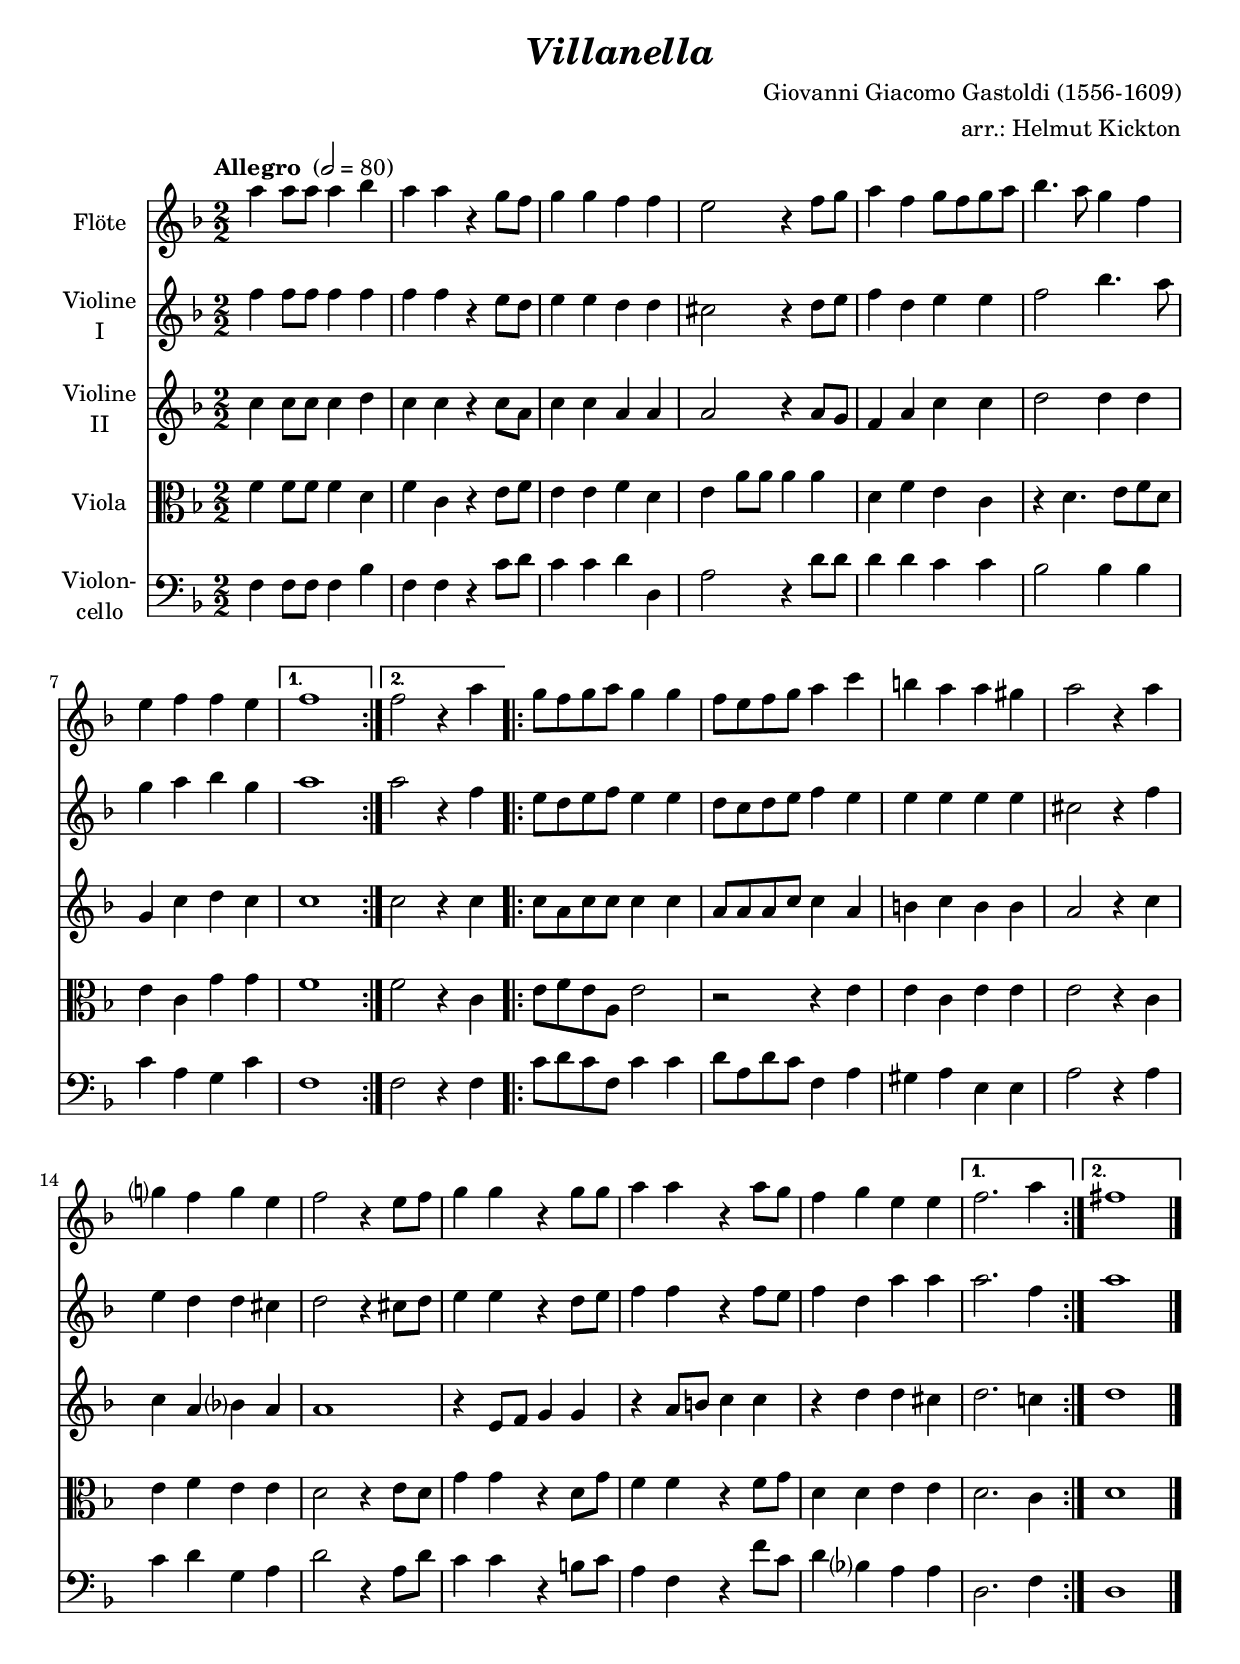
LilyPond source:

\version "2.14.2"
\include "deutsch.ly"

#(set-global-staff-size 20)

\header {
  title     = \markup \bold \italic "Villanella"
  composer  = "Giovanni Giacomo Gastoldi (1556-1609)"
  arranger  = "arr.: Helmut Kickton"
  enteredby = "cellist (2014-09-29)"
}

voiceconsts = {
  \key c \major
  \time 2/2
  \tempo "Allegro " 2=80
  \numericTimeSignature
  \compressFullBarRests
%  \set tupletSpannerDuration = #(ly:make-moment 1 4)
}

mifl = "clarinet"
mist = "string ensemble 1"
miba = "drawbar organ"

va = \relative c'' {
   \voiceconsts

   \repeat volta 2 {
     e4 e8 e e4 f
     e e r d8 c
     d4 d c c
     h2 r4 c8 d
     e4 c d8 c d e
     f4. e8 d4 c

     h c c h
   }
   \alternative {
     { c1 }
     { c2 r4 e }
   }

   \repeat volta 2 {
     d8 c d e d4 d
     c8 h c d e4 g
     fis e e dis
     e2 r4 e
     d? c d h

     c2 r4 h8 c
     d4 d r d8 d
     e4 e r e8 d
     c4 d h h
   }
   \alternative {
     { c2. e4 }
     { cis1 }
   } \bar "|."
}

vb = \relative c'' {
   \voiceconsts

   \repeat volta 2 {
     c4 c8 c c4 c
     c c r h8 a
     h4 h a a
     gis2 r4 a8 h
     c4 a h h
     c2 f4. e8

     d4 e f d
   }
   \alternative {
     { e1 }
     { e2 r4 c }
   }

   \repeat volta 2 {
     h8 a h c h4 h
     a8 g a h c4 h
     h h h h
     gis2 r4 c
     h a a gis

     a2 r4 gis8 a
     h4 h r a8 h
     c4 c r c8 h
     c4 a e' e
   }
   \alternative {
     { e2. c4 }
     { e1 }
   } \bar "|."
}

vc = \relative c'' {
   \voiceconsts

   \repeat volta 2 {
     g4 g8 g g4 a
     g g r g8 e
     g4 g e e
     e2 r4 e8 d
     c4 e g g
     a2 a4 a

     d, g a g
   }
   \alternative {
     { g1 }
     { g2 r4 g }
   }

   \repeat volta 2 {
     g8 e g g g4 g
     e8 e e g g4 e
     fis g fis fis
     e2 r4 g
     g e f? e

     e1
     r4 h8 c d4 d
     r e8 fis g4 g
     r a a gis
   }
   \alternative {
     { a2. g!4 }
     { a1 }
   } \bar "|."
}

vd = \relative c' {
   \voiceconsts
   \clef "alto"

   \repeat volta 2 {
     c4 c8 c c4 a
     c g r h8 c
     h4 h c a
     h e8 e e4 e
     a, c h g
     r a4. h8 c a

     h4 g d' d
   }
   \alternative {
     { c1 }
     { c2 r4 g }
   }

   \repeat volta 2 {
     h8 c h e, h'2
     r r4 h
     h g h h
     h2 r4 g
     h c h h

     a2 r4 h8 a
     d4 d r a8 d
     c4 c r c8 d
     a4 a h h
   }
   \alternative {
     { a2. g4 }
     { a1 }
   } \bar "|."
}

ve = \relative c {
   \voiceconsts
   \clef "bass"

   \repeat volta 2 {
     c4 c8 c c4 f
     c c r g'8 a
     g4 g a a,
     e'2 r4 a8 a
     a4 a g g
     f2 f4 f

     g e d g
   }
   \alternative {
     { c,1 }
     { c2 r4 c }
   }

   \repeat volta 2 {
     g'8 a g c, g'4 g
     a8 e a g c,4 e
     dis e h h
     e2 r4 e
     g a d, e

     a2 r4 e8 a
     g4 g r fis8 g
     e4 c r c'8 g
     a4 f? e e
   }
   \alternative {
     { a,2. c4 }
     { a1 }
   } \bar "|."
}


music = <<
      \new Staff {
        \set Staff.midiInstrument = \mifl
        \set Staff.instrumentName = \markup \center-column { "Flöte" }
        \transpose c f { \va }
      }

      \new Staff {
        \set Staff.midiInstrument = \mist
        \set Staff.instrumentName = \markup \center-column { "Violine" "I" }
        \transpose c f { \vb }
      }

      \new Staff {
        \set Staff.midiInstrument = \mist
        \set Staff.instrumentName = \markup \center-column { "Violine" "II" }
        \transpose c f { \vc }
      }

      \new Staff {
        \set Staff.midiInstrument = \mist
        \set Staff.instrumentName = \markup \center-column { "Viola" }
        \transpose c f { \vd }
      }

      \new Staff {
        \set Staff.midiInstrument = \miba
        \set Staff.instrumentName = \markup \center-column { "Violon-" "cello" }
        \transpose c f { \ve }
      }
>>

\book {
  \score {
   \music
    \layout {}
  }

  \score {
    \unfoldRepeats \music

    \midi {
      \context {
        \Score
      }
    }
  }
}
